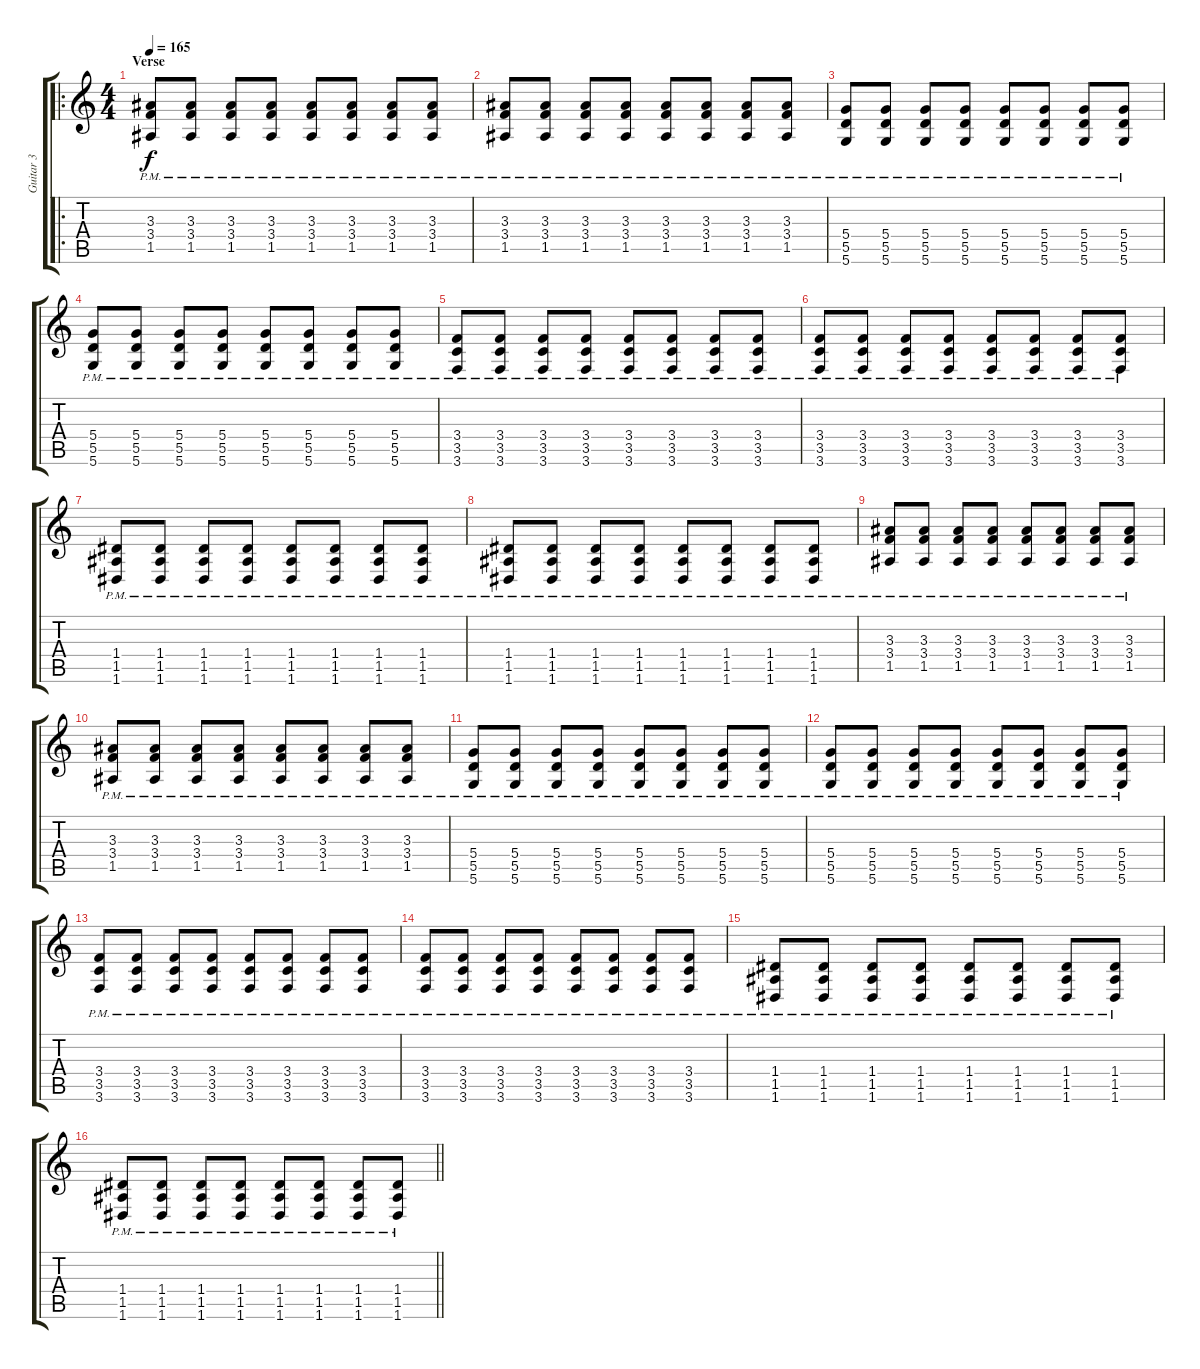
\track ("Guitar 3" "Guitar 3") {instrument overdrivenguitar}
\staff {score tabs}
\tuning (E4 B3 G3 D3 A2 D2) {hide}
\ro
\ts (4 4)
\section ("" "Verse")
\tempo 165
\clef g2
\ks c
(3.3{pm} 3.4{pm} 1.5{pm}).8{dy f} (3.3{pm} 3.4{pm} 1.5{pm}).8 (3.3{pm} 3.4{pm} 1.5{pm}).8 (3.3{pm} 3.4{pm} 1.5{pm}).8 (3.3{pm} 3.4{pm} 1.5{pm}).8 (3.3{pm} 3.4{pm} 1.5{pm}).8 (3.3{pm} 3.4{pm} 1.5{pm}).8 (3.3{pm} 3.4{pm} 1.5{pm}).8 |
(3.3{pm} 3.4{pm} 1.5{pm}).8 (3.3{pm} 3.4{pm} 1.5{pm}).8 (3.3{pm} 3.4{pm} 1.5{pm}).8 (3.3{pm} 3.4{pm} 1.5{pm}).8 (3.3{pm} 3.4{pm} 1.5{pm}).8 (3.3{pm} 3.4{pm} 1.5{pm}).8 (3.3{pm} 3.4{pm} 1.5{pm}).8 (3.3{pm} 3.4{pm} 1.5{pm}).8 |
(5.4{pm} 5.5{pm} 5.6{pm}).8 (5.4{pm} 5.5{pm} 5.6{pm}).8 (5.4{pm} 5.5{pm} 5.6{pm}).8 (5.4{pm} 5.5{pm} 5.6{pm}).8 (5.4{pm} 5.5{pm} 5.6{pm}).8 (5.4{pm} 5.5{pm} 5.6{pm}).8 (5.4{pm} 5.5{pm} 5.6{pm}).8 (5.4{pm} 5.5{pm} 5.6{pm}).8 |
(5.4{pm} 5.5{pm} 5.6{pm}).8 (5.4{pm} 5.5{pm} 5.6{pm}).8 (5.4{pm} 5.5{pm} 5.6{pm}).8 (5.4{pm} 5.5{pm} 5.6{pm}).8 (5.4{pm} 5.5{pm} 5.6{pm}).8 (5.4{pm} 5.5{pm} 5.6{pm}).8 (5.4{pm} 5.5{pm} 5.6{pm}).8 (5.4{pm} 5.5{pm} 5.6{pm}).8 |
(3.4{pm} 3.5{pm} 3.6{pm}).8 (3.4{pm} 3.5{pm} 3.6{pm}).8 (3.4{pm} 3.5{pm} 3.6{pm}).8 (3.4{pm} 3.5{pm} 3.6{pm}).8 (3.4{pm} 3.5{pm} 3.6{pm}).8 (3.4{pm} 3.5{pm} 3.6{pm}).8 (3.4{pm} 3.5{pm} 3.6{pm}).8 (3.4{pm} 3.5{pm} 3.6{pm}).8 |
(3.4{pm} 3.5{pm} 3.6{pm}).8 (3.4{pm} 3.5{pm} 3.6{pm}).8 (3.4{pm} 3.5{pm} 3.6{pm}).8 (3.4{pm} 3.5{pm} 3.6{pm}).8 (3.4{pm} 3.5{pm} 3.6{pm}).8 (3.4{pm} 3.5{pm} 3.6{pm}).8 (3.4{pm} 3.5{pm} 3.6{pm}).8 (3.4{pm} 3.5{pm} 3.6{pm}).8 |
(1.4{pm} 1.5{pm} 1.6{pm}).8 (1.4{pm} 1.5{pm} 1.6{pm}).8 (1.4{pm} 1.5{pm} 1.6{pm}).8 (1.4{pm} 1.5{pm} 1.6{pm}).8 (1.4{pm} 1.5{pm} 1.6{pm}).8 (1.4{pm} 1.5{pm} 1.6{pm}).8 (1.4{pm} 1.5{pm} 1.6{pm}).8 (1.4{pm} 1.5{pm} 1.6{pm}).8 |
(1.4{pm} 1.5{pm} 1.6{pm}).8 (1.4{pm} 1.5{pm} 1.6{pm}).8 (1.4{pm} 1.5{pm} 1.6{pm}).8 (1.4{pm} 1.5{pm} 1.6{pm}).8 (1.4{pm} 1.5{pm} 1.6{pm}).8 (1.4{pm} 1.5{pm} 1.6{pm}).8 (1.4{pm} 1.5{pm} 1.6{pm}).8 (1.4{pm} 1.5{pm} 1.6{pm}).8 |
(3.3{pm} 3.4{pm} 1.5{pm}).8{volume 11 balance 1} (3.3{pm} 3.4{pm} 1.5{pm}).8 (3.3{pm} 3.4{pm} 1.5{pm}).8 (3.3{pm} 3.4{pm} 1.5{pm}).8 (3.3{pm} 3.4{pm} 1.5{pm}).8 (3.3{pm} 3.4{pm} 1.5{pm}).8 (3.3{pm} 3.4{pm} 1.5{pm}).8 (3.3{pm} 3.4{pm} 1.5{pm}).8 |
(3.3{pm} 3.4{pm} 1.5{pm}).8 (3.3{pm} 3.4{pm} 1.5{pm}).8 (3.3{pm} 3.4{pm} 1.5{pm}).8 (3.3{pm} 3.4{pm} 1.5{pm}).8 (3.3{pm} 3.4{pm} 1.5{pm}).8 (3.3{pm} 3.4{pm} 1.5{pm}).8 (3.3{pm} 3.4{pm} 1.5{pm}).8 (3.3{pm} 3.4{pm} 1.5{pm}).8 |
(5.4{pm} 5.5{pm} 5.6).8 (5.4{pm} 5.5{pm} 5.6).8 (5.4{pm} 5.5{pm} 5.6).8 (5.4{pm} 5.5{pm} 5.6).8 (5.4{pm} 5.5{pm} 5.6).8 (5.4{pm} 5.5{pm} 5.6).8 (5.4{pm} 5.5{pm} 5.6).8 (5.4{pm} 5.5{pm} 5.6).8 |
(5.4{pm} 5.5{pm} 5.6).8 (5.4{pm} 5.5{pm} 5.6).8 (5.4{pm} 5.5{pm} 5.6).8 (5.4{pm} 5.5{pm} 5.6).8 (5.4{pm} 5.5{pm} 5.6).8 (5.4{pm} 5.5{pm} 5.6).8 (5.4{pm} 5.5{pm} 5.6).8 (5.4{pm} 5.5{pm} 5.6).8 |
(3.4{pm} 3.5{pm} 3.6).8 (3.4{pm} 3.5{pm} 3.6).8 (3.4{pm} 3.5{pm} 3.6).8 (3.4{pm} 3.5{pm} 3.6).8 (3.4{pm} 3.5{pm} 3.6).8 (3.4{pm} 3.5{pm} 3.6).8 (3.4{pm} 3.5{pm} 3.6).8 (3.4{pm} 3.5{pm} 3.6).8 |
(3.4{pm} 3.5{pm} 3.6).8 (3.4{pm} 3.5{pm} 3.6).8 (3.4{pm} 3.5{pm} 3.6).8 (3.4{pm} 3.5{pm} 3.6).8 (3.4{pm} 3.5{pm} 3.6).8 (3.4{pm} 3.5{pm} 3.6).8 (3.4{pm} 3.5{pm} 3.6).8 (3.4{pm} 3.5{pm} 3.6).8 |
(1.4{pm} 1.5{pm} 1.6).8 (1.4{pm} 1.5{pm} 1.6).8 (1.4{pm} 1.5{pm} 1.6).8 (1.4{pm} 1.5{pm} 1.6).8 (1.4{pm} 1.5{pm} 1.6).8 (1.4{pm} 1.5{pm} 1.6).8 (1.4{pm} 1.5{pm} 1.6).8 (1.4{pm} 1.5{pm} 1.6).8 |
\barLineRight lightlight
(1.4{pm} 1.5{pm} 1.6).8 (1.4{pm} 1.5{pm} 1.6).8 (1.4{pm} 1.5{pm} 1.6).8 (1.4{pm} 1.5{pm} 1.6).8 (1.4{pm} 1.5{pm} 1.6).8 (1.4{pm} 1.5{pm} 1.6).8 (1.4{pm} 1.5{pm} 1.6).8 (1.4{pm} 1.5{pm} 1.6).8
